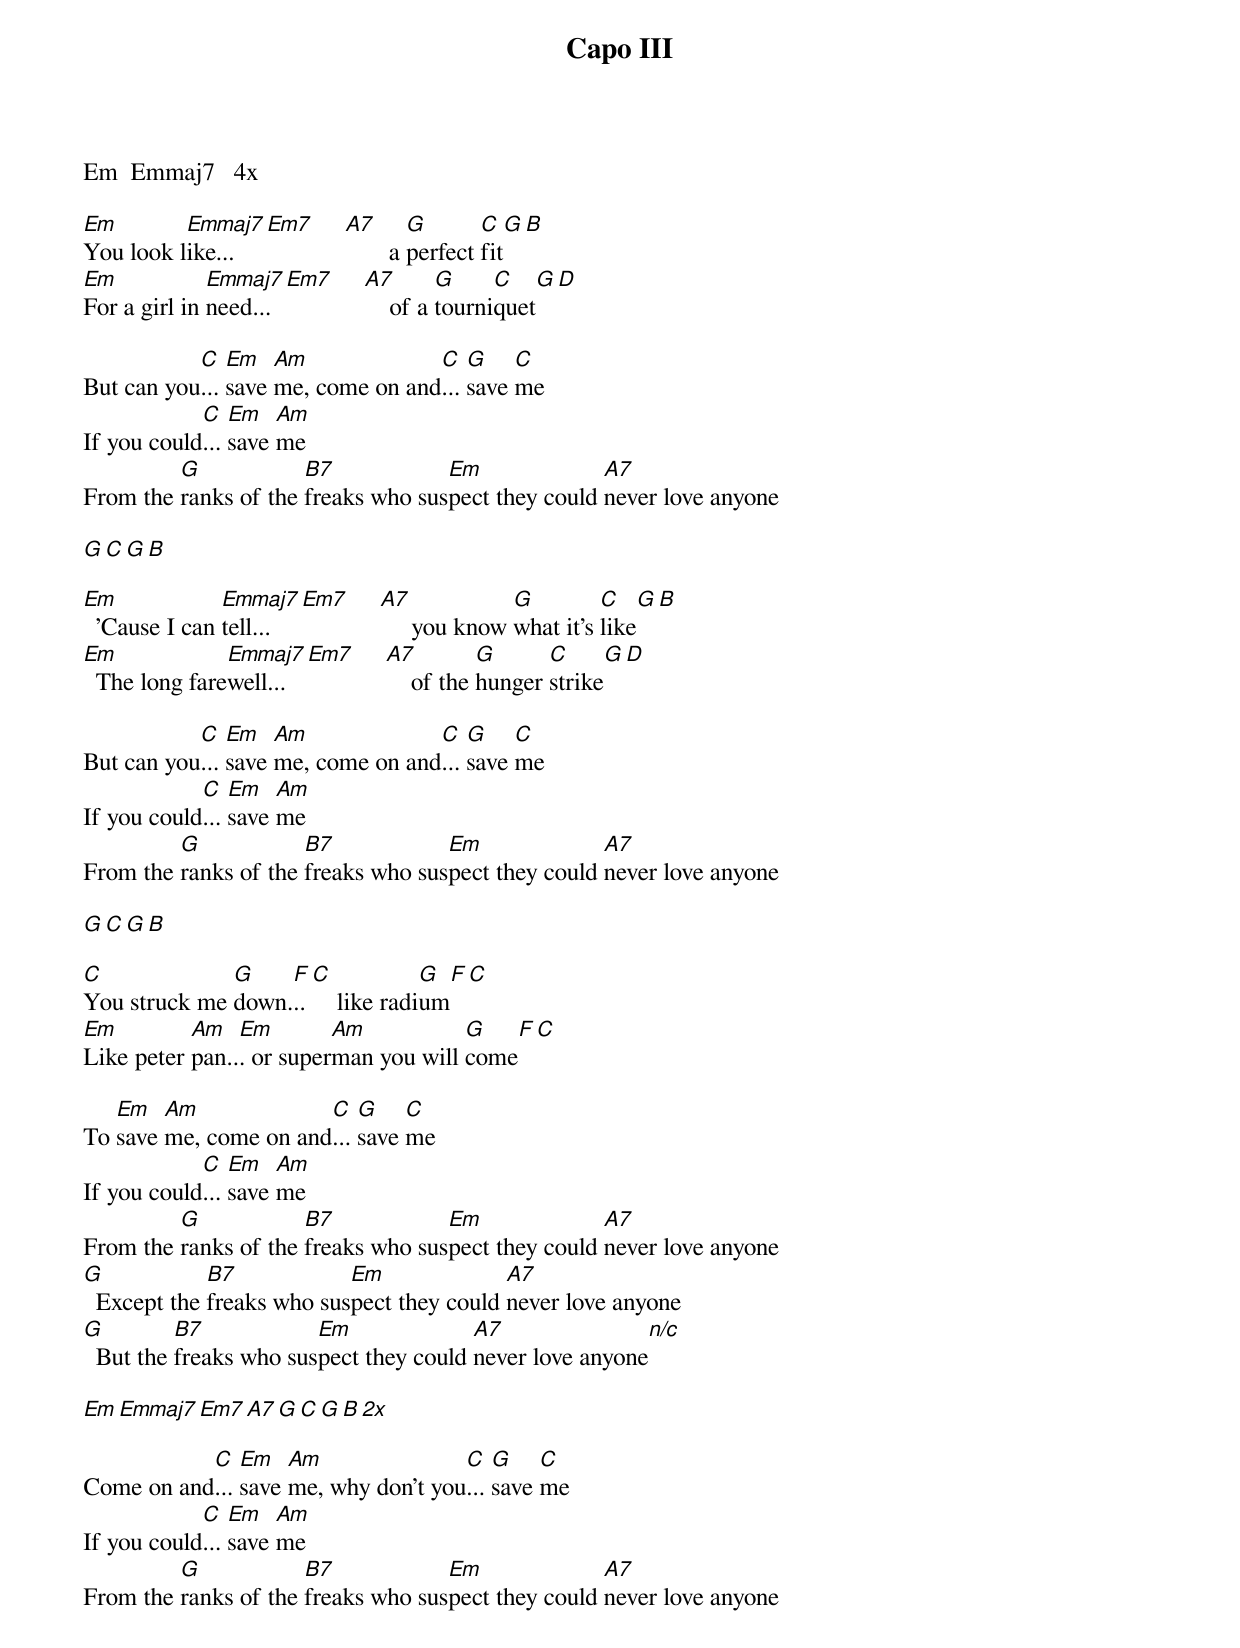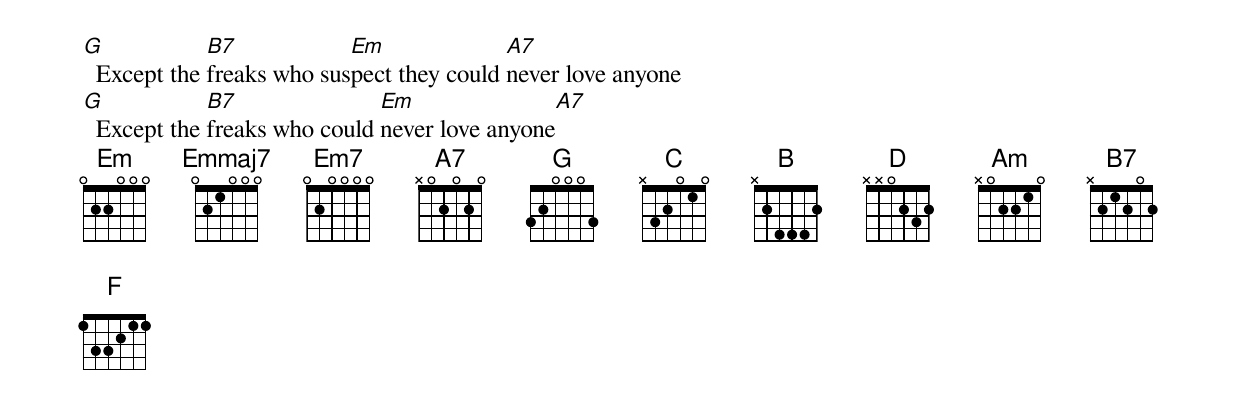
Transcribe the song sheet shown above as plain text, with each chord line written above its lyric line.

Capo III
Emmaj7  021000
Em7     020000


Em  Emmaj7   4x

Em        Emmaj7  Em7  A7       G       C  G  B
You look like...              a perfect fit
Em            Emmaj7  Em7  A7       G     C   G  D
For a girl in need...          of a tourniquet

           C   Em   Am             C   G    C
But can you... save me, come on and... save me
            C   Em   Am
If you could... save me
         G            B7            Em              A7
From the ranks of the freaks who suspect they could never love anyone

G  C  G  B

Em             Emmaj7  Em7  A7            G         C   G  B
  'Cause I can tell...           you know what it's like
Em             Emmaj7  Em7  A7         G      C     G  D
  The long farewell...          of the hunger strike

           C   Em   Am             C   G    C
But can you... save me, come on and... save me
            C   Em   Am
If you could... save me
         G            B7            Em              A7
From the ranks of the freaks who suspect they could never love anyone

G  C  G  B

C             G    F  C            G  F  C
You struck me down...     like radium
Em         Am   Em        Am           G    F  C
Like peter pan... or superman you will come

   Em   Am             C   G    C
To save me, come on and... save me
            C   Em   Am
If you could... save me
         G            B7            Em              A7
From the ranks of the freaks who suspect they could never love anyone
G            B7            Em              A7
  Except the freaks who suspect they could never love anyone
G         B7            Em              A7                n/c
  But the freaks who suspect they could never love anyone

Em  Emmaj7  Em7  A7  G  C  G  B   2x

           C   Em   Am               C   G    C
Come on and... save me, why don't you... save me
            C   Em   Am
If you could... save me
         G            B7            Em              A7
From the ranks of the freaks who suspect they could never love anyone
G            B7            Em              A7
  Except the freaks who suspect they could never love anyone
G            B7               Em                A7
  Except the freaks who could never love anyone
